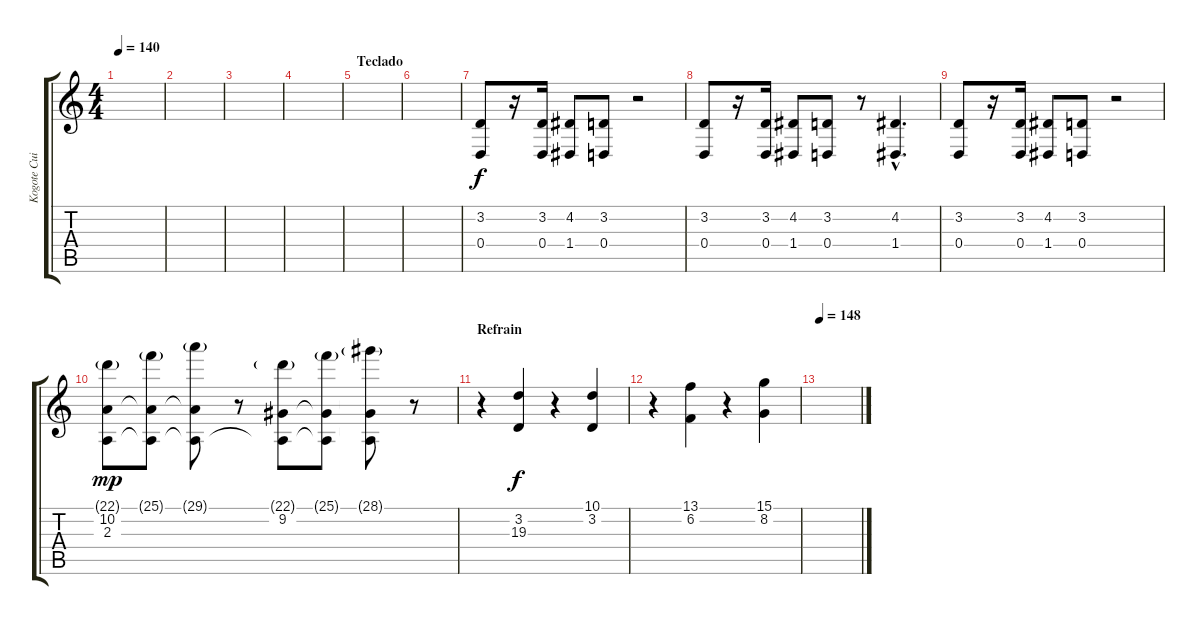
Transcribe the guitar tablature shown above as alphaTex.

\track ("Kogote Cuivres" "Kogote Cui") {instrument brasssection}
\staff {score tabs}
\tuning (E4 B3 G3 D3 A2 E2) {hide}
\ts (4 4)
\tempo 140
\clef g2
\ks c
|
|
|
|
\section ("" "Teclado")
|
|
(3.2 0.4).8{dy f} r.16 (3.2 0.4).16 (4.2 1.4).8 (3.2 0.4).8 r.2 |
(3.2 0.4).8 r.16 (3.2 0.4).16 (4.2 1.4).8 (3.2 0.4).8 r.8 (4.2{hac} 1.4{hac}).4{d} |
(3.2 0.4).8 r.16 (3.2 0.4).16 (4.2 1.4).8 (3.2 0.4).8 r.2 |
(22.1{g} 10.2 2.3).8{dy mp} (25.1{g} 10.2{t} 2.3{t}).8 (29.1{g} 10.2{t} 2.3{t}).8 r.8 (22.1{g} 9.2 2.3{t}).8 (25.1{g} 9.2{t} 2.3{t}).8 (28.1{g} 9.2{t} 2.3{t}).8 r.8 |
\section ("" "Refrain")
r.4 (3.2 19.3).4{dy f} r.4 (10.1 3.2).4 |
r.4 (13.1 6.2).4 r.4 (15.1 8.2).4 |
\tempo 148
